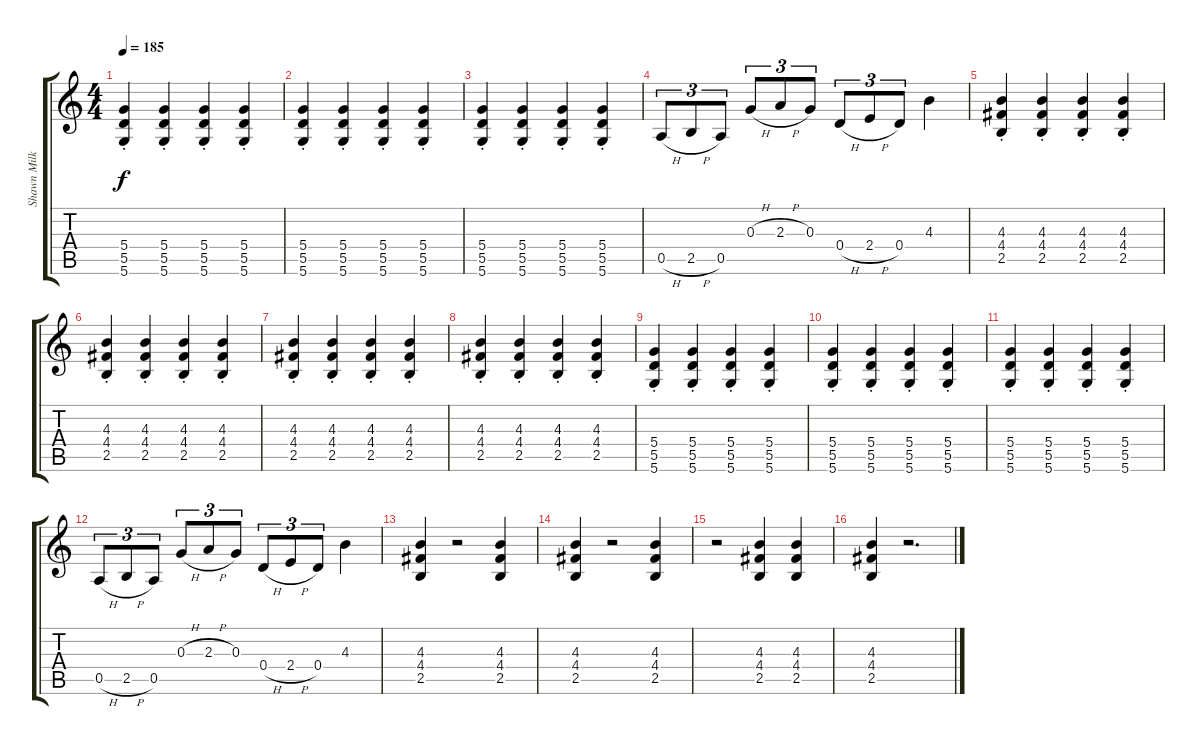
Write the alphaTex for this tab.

\track ("Shawn Milke - Guitar" "Shawn Milk") {instrument distortionguitar}
\staff {score tabs}
\tuning (E4 B3 G3 D3 A2 D2) {hide}
\ts (4 4)
\tempo 185
\clef g2
\ks c
(5.4{st} 5.5{st} 5.6{st}).4{dy f} (5.4{st} 5.5{st} 5.6{st}).4 (5.4{st} 5.5{st} 5.6{st}).4 (5.4{st} 5.5{st} 5.6{st}).4 |
(5.4{st} 5.5{st} 5.6{st}).4 (5.4{st} 5.5{st} 5.6{st}).4 (5.4{st} 5.5{st} 5.6{st}).4 (5.4{st} 5.5{st} 5.6{st}).4 |
(5.4{st} 5.5{st} 5.6{st}).4 (5.4{st} 5.5{st} 5.6{st}).4 (5.4{st} 5.5{st} 5.6{st}).4 (5.4{st} 5.5{st} 5.6{st}).4 |
0.5{h}.8{tu (3 2)} 2.5{h}.8{tu (3 2)} 0.5.8{tu (3 2)} 0.3{h}.8{tu (3 2)} 2.3{h}.8{tu (3 2)} 0.3.8{tu (3 2)} 0.4{h}.8{tu (3 2)} 2.4{h}.8{tu (3 2)} 0.4.8{tu (3 2)} 4.3.4 |
(4.3{st} 4.4{st} 2.5{st}).4 (4.3{st} 4.4{st} 2.5{st}).4 (4.3{st} 4.4{st} 2.5{st}).4 (4.3{st} 4.4{st} 2.5{st}).4 |
(4.3{st} 4.4{st} 2.5{st}).4 (4.3{st} 4.4{st} 2.5{st}).4 (4.3{st} 4.4{st} 2.5{st}).4 (4.3{st} 4.4{st} 2.5{st}).4 |
(4.3{st} 4.4{st} 2.5{st}).4 (4.3{st} 4.4{st} 2.5{st}).4 (4.3{st} 4.4{st} 2.5{st}).4 (4.3{st} 4.4{st} 2.5{st}).4 |
(4.3{st} 4.4{st} 2.5{st}).4 (4.3{st} 4.4{st} 2.5{st}).4 (4.3{st} 4.4{st} 2.5{st}).4 (4.3{st} 4.4{st} 2.5{st}).4 |
(5.4{st} 5.5{st} 5.6{st}).4 (5.4{st} 5.5{st} 5.6{st}).4 (5.4{st} 5.5{st} 5.6{st}).4 (5.4{st} 5.5{st} 5.6{st}).4 |
(5.4{st} 5.5{st} 5.6{st}).4 (5.4{st} 5.5{st} 5.6{st}).4 (5.4{st} 5.5{st} 5.6{st}).4 (5.4{st} 5.5{st} 5.6{st}).4 |
(5.4{st} 5.5{st} 5.6{st}).4 (5.4{st} 5.5{st} 5.6{st}).4 (5.4{st} 5.5{st} 5.6{st}).4 (5.4{st} 5.5{st} 5.6{st}).4 |
0.5{h}.8{tu (3 2)} 2.5{h}.8{tu (3 2)} 0.5.8{tu (3 2)} 0.3{h}.8{tu (3 2)} 2.3{h}.8{tu (3 2)} 0.3.8{tu (3 2)} 0.4{h}.8{tu (3 2)} 2.4{h}.8{tu (3 2)} 0.4.8{tu (3 2)} 4.3.4 |
(4.3 4.4 2.5).4 r.2 (4.3 4.4 2.5).4 |
(4.3 4.4 2.5).4 r.2 (4.3 4.4 2.5).4 |
r.2 (4.3 4.4 2.5).4 (4.3 4.4 2.5).4 |
(4.3 4.4 2.5).4 r.2{d}
